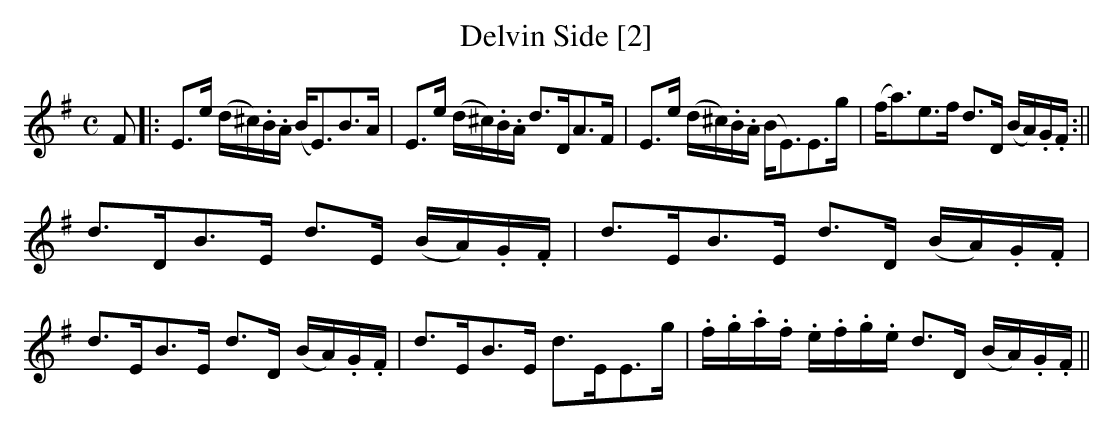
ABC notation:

X:1
T:Delvin Side [2]
M:C
L:1/8
K:Emin
F|:E>e (d/^c/).B/.A/ (B<E)B>A|E>e (d/^c/).B/.A/ d>DA>F|E>e (d/^c/).B/.A/ (B<E)E>g|(f<a)e>f d>D (B/A/).G/.F/:||
d>DB>E d>E (B/A/).G/.F/|d>EB>E d>D (B/A/).G/.F/|d>EB>E d>D (B/A/).G/.F/|d>EB>E d>EE>g|.f/.g/.a/.f/ .e/.f/.g/.e/ d>D (B/A/).G/.F/||
